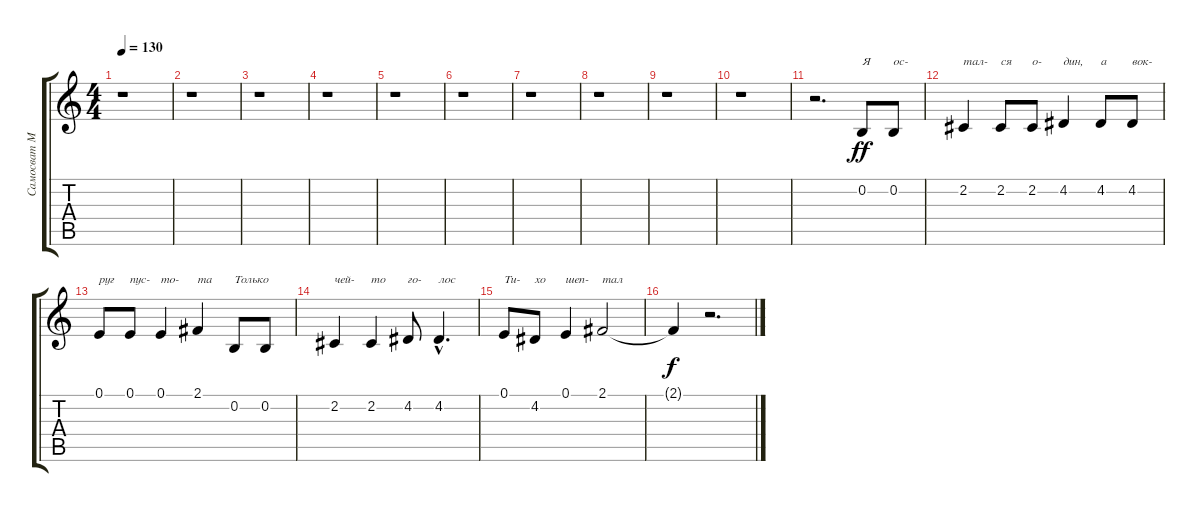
\track ("Самосват Максим" "Самосват М") {instrument bassoon}
\staff {score tabs}
\tuning (E4 B3 G3 D3 A2 E2) {hide}
\ts (4 4)
\tempo 130
\clef g2
\ks c
r.1{dy ff} |
r.1 |
r.1 |
r.1 |
r.1 |
r.1 |
r.1 |
r.1 |
r.1 |
r.1 |
r.2{d} 0.2.8{txt "Я"} 0.2.8{txt "ос-"} |
2.2.4{txt "тал-"} 2.2.8{txt "ся"} 2.2.8{txt "о-"} 4.2.4{txt "дин,"} 4.2.8{txt "а"} 4.2.8{txt "вок-"} |
0.1.8{txt "руг"} 0.1.8{txt "пус-"} 0.1.4{txt "то-"} 2.1.4{txt "та"} 0.2.8{txt "Только"} 0.2.8 |
2.2.4{txt "чей-"} 2.2.4{txt "то"} 4.2.8{txt "го-"} 4.2{hac}.4{d txt "лос"} |
0.1.8{txt "Ти-"} 4.2.8{txt "хо"} 0.1.4{txt "шеп-"} 2.1.2{txt "тал"} |
2.1{t}.4{dy f} r.2{d}
